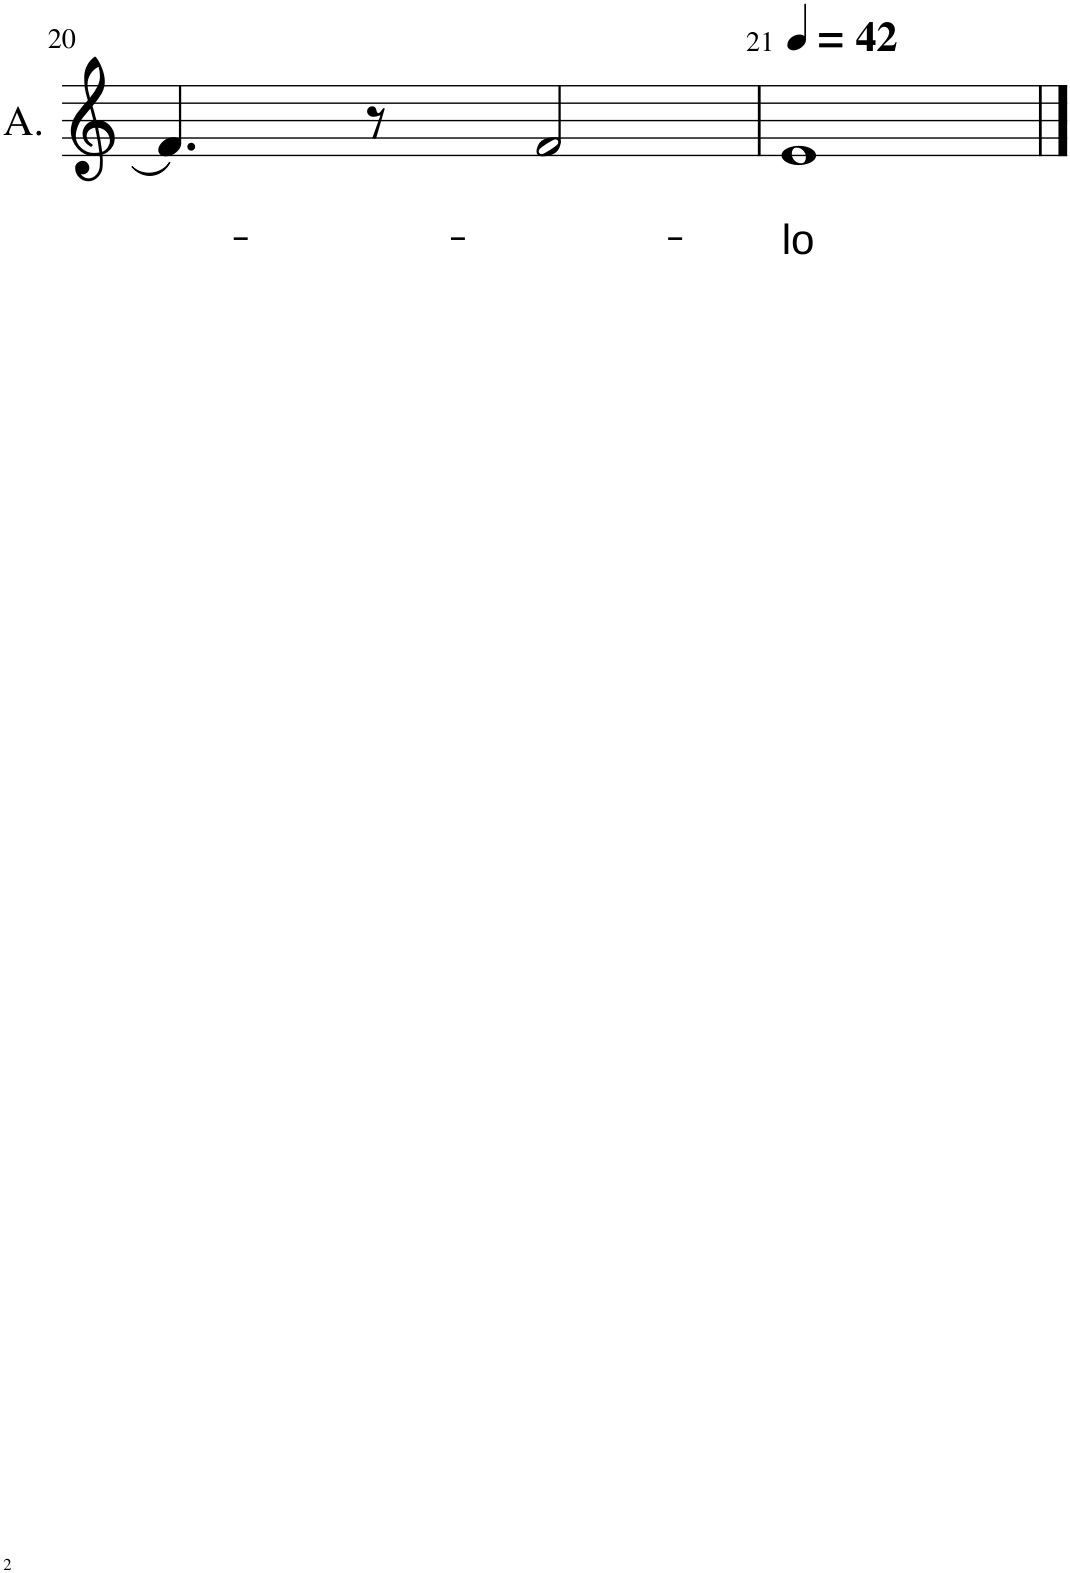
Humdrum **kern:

**kern	**text	**text
*part1	*part1	*part1
*staff1	*staff1	*staff1
*I"Alto	*	*
*I'A.	*	*
!!LO:PB:g=z
*clefG2	*	*
*k[]	*	*
*M4/4	*	*
=20	=20	=20
4.f/	.	.
8r	.	.
2f/	.	.
=21	=21	=21
*MM42	*	*
!	!	!LO:LY:b
1e	.	lo
==	==	==
*-	*-	*-
